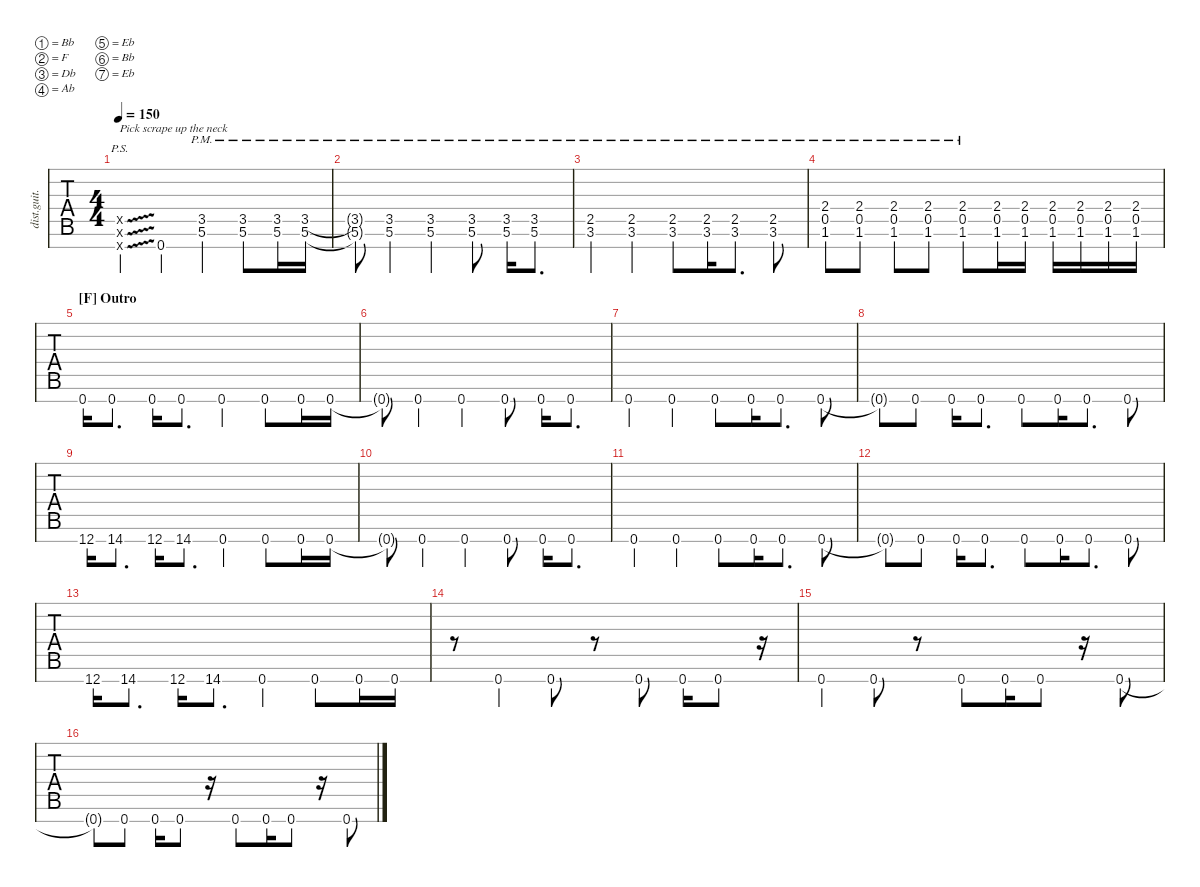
\defaultSystemsLayout 4
\hideDynamics
\bracketExtendMode nobrackets
\track ("Distortion Guitar" "dist.guit.") {instrument distortionguitar}
\staff {tabs}
\tuning (Bb3 F3 Db3 Ab2 Eb2 Bb1 Eb1)
\ts (4 4)
\tempo 150
\clef g2
\ks c
(0.7{psu x acc #} 0.6{psu x acc #} 0.5{psu x acc #}).4{txt "Pick scrape up the neck" dy mf beam Up} 0.7{acc #}.4{beam Up} (3.5{pm acc #} 5.6{pm acc #}).4{beam Up} (5.6{pm acc #} 3.5{pm acc #}).8{beam Up} (5.6{pm acc #} 3.5{pm acc #}).16{beam Up} (5.6{pm acc #} 3.5{pm acc #}).16{beam Up} |
(5.6{pm t acc #} 3.5{pm t acc #}).8{beam Up} (5.6{pm acc #} 3.5{pm acc #}).4{beam Up} (5.6{pm acc #} 3.5{pm acc #}).4{beam Up} (5.6{pm acc #} 3.5{pm acc #}).8{beam Up} (5.6{pm acc #} 3.5{pm acc #}).16{beam Up} (5.6{pm acc #} 3.5{pm acc #}).8{d beam Up} |
(3.6{pm acc #} 2.5{pm}).4{beam Up} (3.6{pm acc #} 2.5{pm}).4{beam Up} (3.6{pm acc #} 2.5{pm}).8{beam Up} (3.6{pm acc #} 2.5{pm}).16{beam Up} (3.6{pm acc #} 2.5{pm}).8{d beam Up} (3.6{pm acc #} 2.5{pm}).8{beam Up} |
(1.6{pm} 0.5{pm acc #} 2.4{pm acc #}).8{beam Up} (1.6{pm} 0.5{pm acc #} 2.4{pm acc #}).8{beam Up} (1.6{pm} 0.5{pm acc #} 2.4{pm acc #}).8{beam Up} (1.6{pm} 0.5{pm acc #} 2.4{pm acc #}).8{beam Up} (1.6{pm} 0.5{pm acc #} 2.4{pm acc #}).8{beam Up} (1.6 0.5{acc #} 2.4{acc #}).16{beam Up} (1.6 0.5{acc #} 2.4{acc #}).16{beam Up} (1.6 0.5{acc #} 2.4{acc #}).16{beam Up} (1.6 0.5{acc #} 2.4{acc #}).16{beam Up} (1.6 0.5{acc #} 2.4{acc #}).16{beam Up} (1.6 0.5{acc #} 2.4{acc #}).16{beam Up} |
\section ("F" "Outro")
0.7{acc #}.16{beam Up} 0.7{acc #}.8{d beam Up} 0.7{acc #}.16{beam Up} 0.7{acc #}.8{d beam Up} 0.7{acc #}.4{beam Up} 0.7{acc #}.8{beam Up} 0.7{acc #}.16{beam Up} 0.7{acc #}.16{beam Up} |
0.7{t acc #}.8{beam Up} 0.7{acc #}.4{beam Up} 0.7{acc #}.4{beam Up} 0.7{acc #}.8{beam Up} 0.7{acc #}.16{beam Up} 0.7{acc #}.8{d beam Up} |
0.7{acc #}.4{beam Up} 0.7{acc #}.4{beam Up} 0.7{acc #}.8{beam Up} 0.7{acc #}.16{beam Up} 0.7{acc #}.8{d beam Up} 0.7{acc #}.8{beam Up} |
0.7{t acc #}.8{beam Up} 0.7{acc #}.8{beam Up} 0.7{acc #}.16{beam Up} 0.7{acc #}.8{d beam Up} 0.7{acc #}.8{beam Up} 0.7{acc #}.16{beam Up} 0.7{acc #}.8{d beam Up} 0.7{acc #}.8{beam Up} |
12.7{acc #}.16{beam Up} 14.7.8{d beam Up} 12.7{acc #}.16{beam Up} 14.7.8{d beam Up} 0.7{acc #}.4{beam Up} 0.7{acc #}.8{beam Up} 0.7{acc #}.16{beam Up} 0.7{acc #}.16{beam Up} |
0.7{t acc #}.8{beam Up} 0.7{acc #}.4{beam Up} 0.7{acc #}.4{beam Up} 0.7{acc #}.8{beam Up} 0.7{acc #}.16{beam Up} 0.7{acc #}.8{d beam Up} |
0.7{acc #}.4{beam Up} 0.7{acc #}.4{beam Up} 0.7{acc #}.8{beam Up} 0.7{acc #}.16{beam Up} 0.7{acc #}.8{d beam Up} 0.7{acc #}.8{beam Up} |
0.7{t acc #}.8{beam Up} 0.7{acc #}.8{beam Up} 0.7{acc #}.16{beam Up} 0.7{acc #}.8{d beam Up} 0.7{acc #}.8{beam Up} 0.7{acc #}.16{beam Up} 0.7{acc #}.8{d beam Up} 0.7{acc #}.8{beam Up} |
12.7{acc #}.16{beam Up} 14.7.8{d beam Up} 12.7{acc #}.16{beam Up} 14.7.8{d beam Up} 0.7{acc #}.4{beam Up} 0.7{acc #}.8{beam Up} 0.7{acc #}.16{beam Up} 0.7{acc #}.16{beam Up} |
r.8{beam Down} 0.7{acc #}.4{beam Up} 0.7{acc #}.8{beam Up} r.8{beam Down} 0.7{acc #}.8{beam Up} 0.7{acc #}.16{beam Up} 0.7{acc #}.8{beam Up} r.16{beam Down} |
0.7{acc #}.4{beam Up} 0.7{acc #}.8{beam Up} r.8{beam Down} 0.7{acc #}.8{beam Up} 0.7{acc #}.16{beam Up} 0.7{acc #}.8{beam Up} r.16{beam Down} 0.7{acc #}.8{beam Up} |
0.7{t acc #}.8{beam Up} 0.7{acc #}.8{beam Up} 0.7{acc #}.16{beam Up} 0.7{acc #}.8{beam Up} r.16{beam Down} 0.7{acc #}.8{beam Up} 0.7{acc #}.16{beam Up} 0.7{acc #}.8{beam Up} r.16{beam Down} 0.7{acc #}.8{beam Up}
